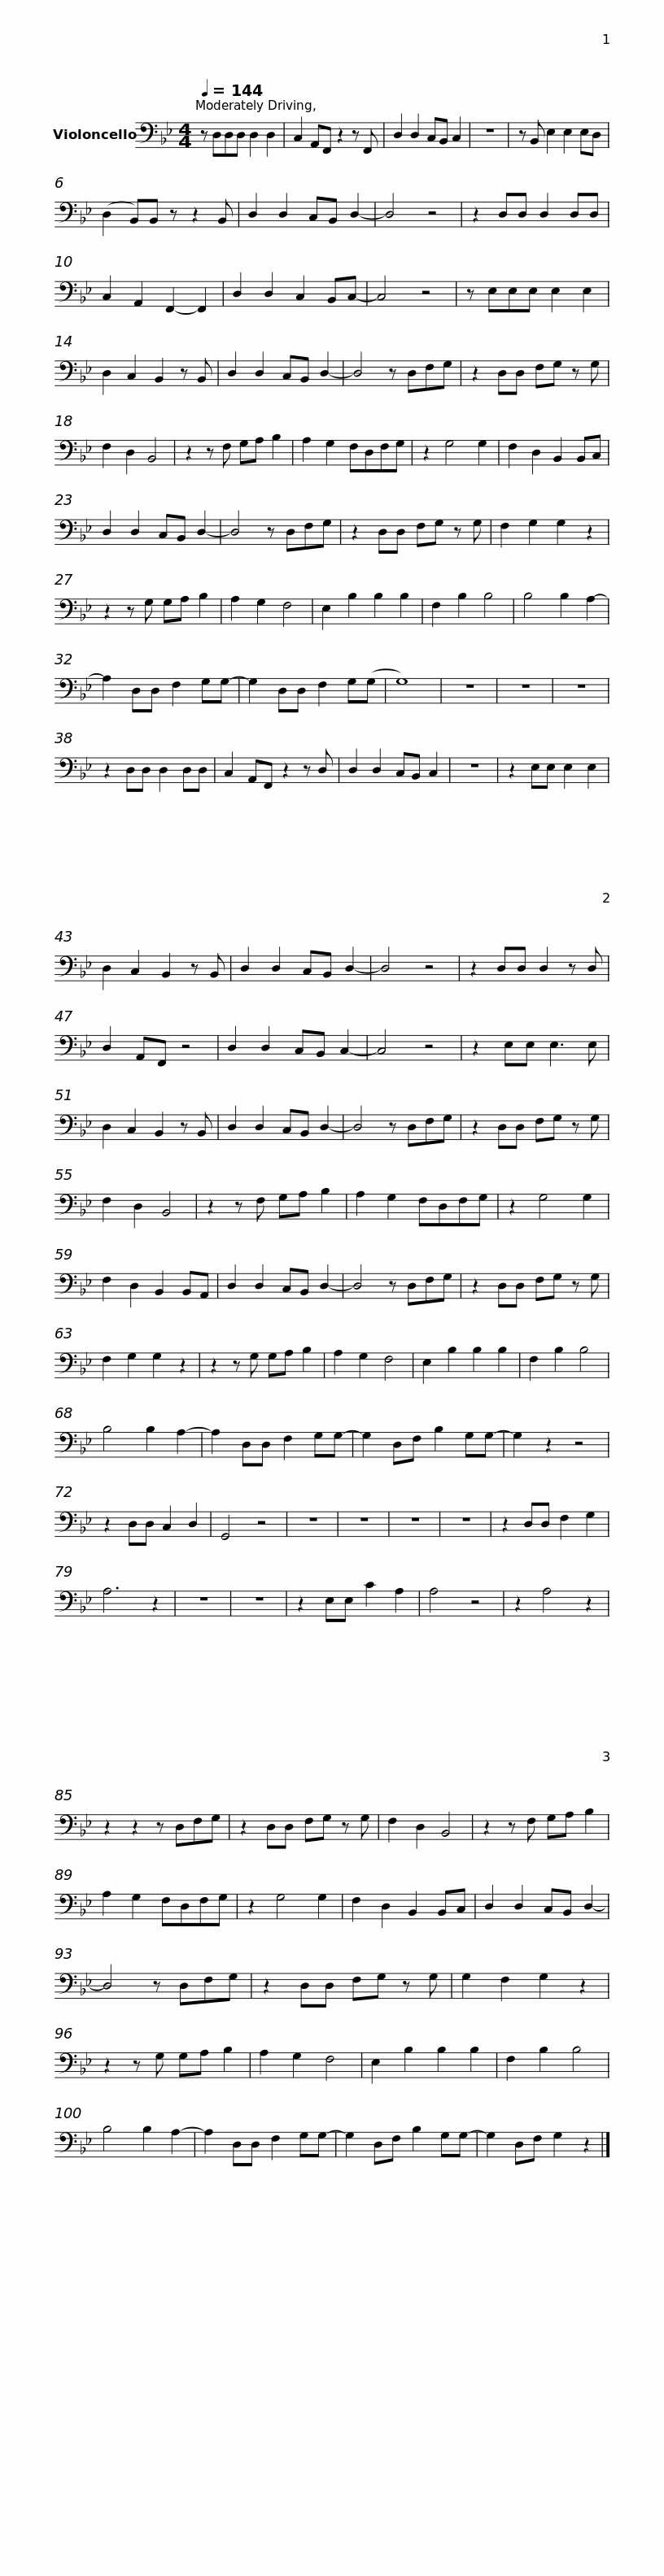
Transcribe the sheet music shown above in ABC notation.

X:1
L:1/8
Q:1/4=144
M:4/4
I:linebreak $
K:Bb
V:1 bass
V:1
 z D,D,D, D,2 D,2 | C,2 A,,F,, z2 z F,, | D,2 D,2 C,B,, C,2 | z8 | z B,, E,2 E,2 E,D, | %5
 (D,2 B,,)B,, z z2 B,, | D,2 D,2 C,B,, D,2- | D,4 z4 |$ z2 D,D, D,2 D,D, | C,2 A,,2 F,,2- F,,2 | %10
 D,2 D,2 C,2 B,,C,- | C,4 z4 | z E,E,E, E,2 E,2 | D,2 C,2 B,,2 z B,, | D,2 D,2 C,B,, D,2- | %15
 D,4 z D,F,G, |$ z2 D,D, F,G, z G, | F,2 D,2 B,,4 | z2 z F, G,A, B,2 | A,2 G,2 F,D,F,G, | %20
 z2 G,4 G,2 | F,2 D,2 B,,2 B,,C, | D,2 D,2 C,B,, D,2- | D,4 z D,F,G, |$ z2 D,D, F,G, z G, | %25
 F,2 G,2 G,2 z2 | z2 z G, G,A, B,2 | A,2 G,2 F,4 | E,2 B,2 B,2 B,2 | F,2 B,2 B,4 | %30
 B,4 B,2 A,2- | A,2 D,D, F,2 G,G,- | G,2 D,D, F,2 G,(G, |$ G,8) | z8 | %35
 z8 | z8 | z2 D,D, D,2 D,D, | C,2 A,,F,, z2 z D, | D,2 D,2 C,B,, C,2 | %40
 z8 | z2 E,E, E,2 E,2 | D,2 C,2 B,,2 z B,, | D,2 D,2 C,B,, D,2- |$ D,4 z4 | %45
 z2 D,D, D,2 z D, | D,2 A,,F,, z4 | D,2 D,2 C,B,, C,2- | C,4 z4 | z2 E,E, E,3 E, | %50
 D,2 C,2 B,,2 z B,, | D,2 D,2 C,B,, D,2- | D,4 z D,F,G, |$ z2 D,D, F,G, z G, | F,2 D,2 B,,4 | %55
 z2 z F, G,A, B,2 | A,2 G,2 F,D,F,G, | z2 G,4 G,2 | F,2 D,2 B,,2 B,,A,, | D,2 D,2 C,B,, D,2- | %60
 D,4 z D,F,G, |$ z2 D,D, F,G, z G, | F,2 G,2 G,2 z2 | z2 z G, G,A, B,2 | A,2 G,2 F,4 | %65
 E,2 B,2 B,2 B,2 | F,2 B,2 B,4 | B,4 B,2 A,2- | A,2 D,D, F,2 G,G,- | G,2 D,F, B,2 G,G,- |$ %70
 G,2 z2 z4 | z2 D,D, C,2 D,2 | G,,4 z4 | z8 | z8 | %75
 z8 | z8 | z2 D,D, F,2 G,2 | A,6 z2 | z8 | %80
 z8 | z2 E,E, C2 A,2 | A,4 z4 | z2 A,4 z2 |$ z2 z2 z D,F,G, | %85
 z2 D,D, F,G, z G, | F,2 D,2 B,,4 | z2 z F, G,A, B,2 | A,2 G,2 F,D,F,G, | z2 G,4 G,2 | %90
 F,2 D,2 B,,2 B,,C, | D,2 D,2 C,B,, D,2- |$ D,4 z D,F,G, | z2 D,D, F,G, z G, | G,2 F,2 G,2 z2 | %95
 z2 z G, G,A, B,2 | A,2 G,2 F,4 | E,2 B,2 B,2 B,2 | F,2 B,2 B,4 | B,4 B,2 A,2- | %100
 A,2 D,D, F,2 G,G,- |$ G,2 D,F, B,2 G,G,- | G,2 D,F, G,2 z2 |] %103
